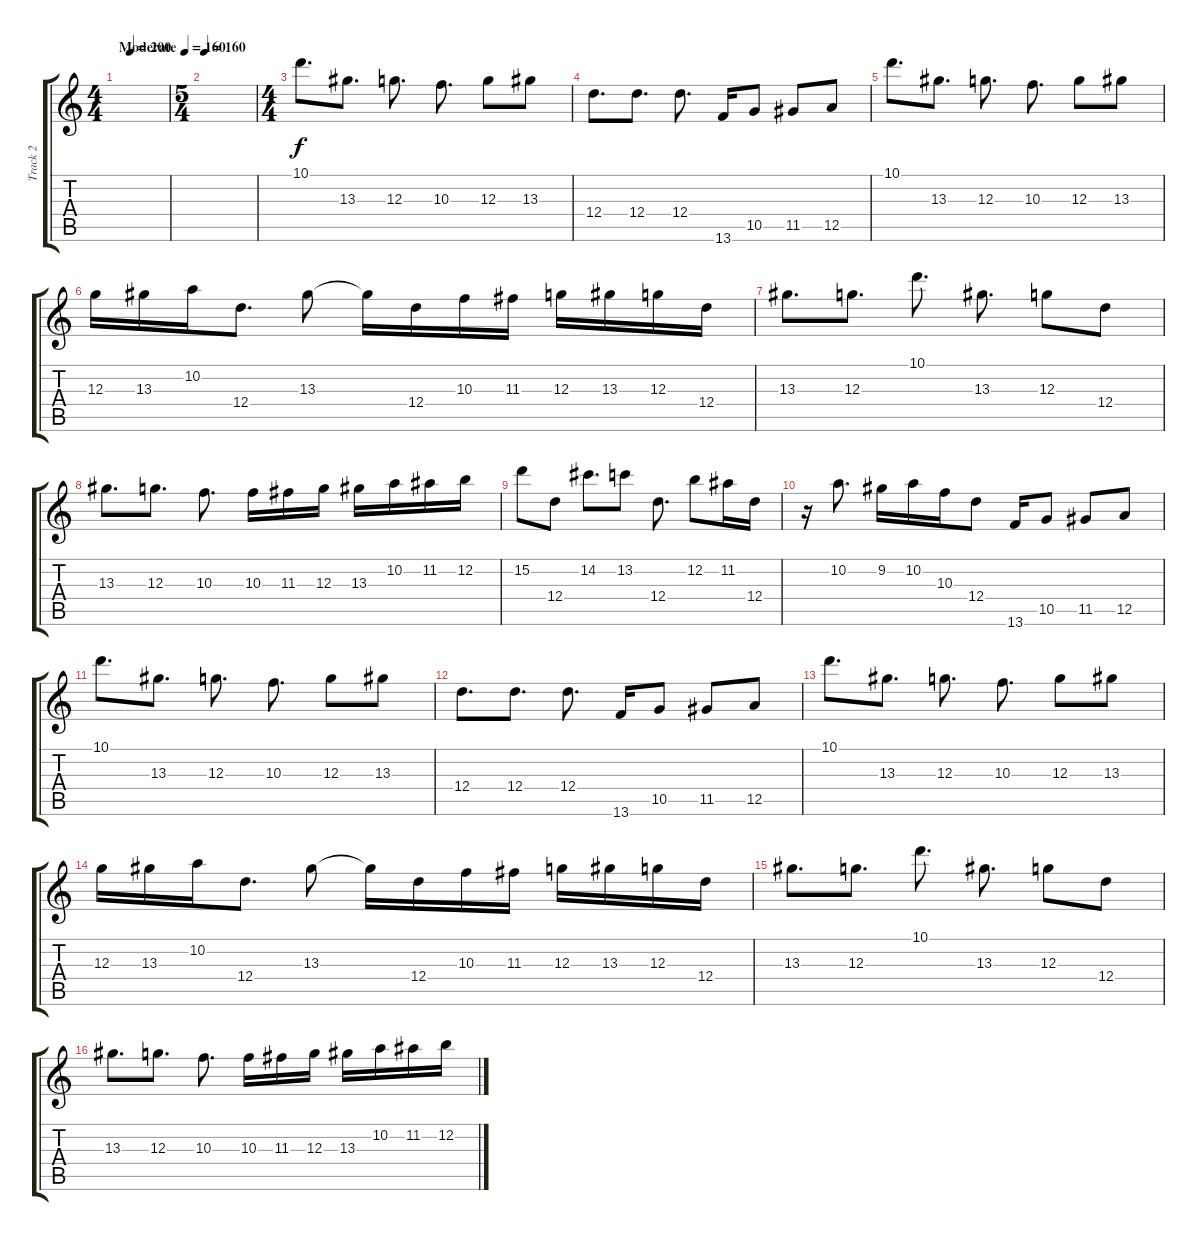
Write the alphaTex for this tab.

\track ("Track 2" "Track 2") {instrument electricguitarjazz}
\staff {score tabs}
\tuning (E4 B3 G3 D3 A2 E2) {hide}
\ts (4 4)
\tempo (160 "Moderate")
\tempo (200 0.25)
\tempo (160 "Moderate")
\clef g2
\ks c
|
\ts (5 4)
\tempo 160
|
\ts (4 4)
10.1.8{d} 13.3.8{d} 12.3.8{d} 10.3.8{d} 12.3.8 13.3.8 |
12.4.8{d} 12.4.8{d} 12.4.8{d} 13.6.16 10.5.8 11.5.8 12.5.8 |
10.1.8{d} 13.3.8{d} 12.3.8{d} 10.3.8{d} 12.3.8 13.3.8 |
12.3.16 13.3.16 10.2.16 12.4.8{d} 13.3.8 13.3{t}.16 12.4.16 10.3.16 11.3.16 12.3.16 13.3.16 12.3.16 12.4.16 |
13.3.8{d} 12.3.8{d} 10.1.8{d} 13.3.8{d} 12.3.8 12.4.8 |
13.3.8{d} 12.3.8{d} 10.3.8{d} 10.3.16 11.3.16 12.3.16 13.3.16 10.2.16 11.2.16 12.2.16 |
15.2.8 12.4.8 14.2.8{d} 13.2.8 12.4.8{d} 12.2.8 11.2.16 12.4.16 |
r.16 10.2.8{d} 9.2.16 10.2.16 10.3.16 12.4.8 13.6.16 10.5.8 11.5.8 12.5.8 |
10.1.8{d} 13.3.8{d} 12.3.8{d} 10.3.8{d} 12.3.8 13.3.8 |
12.4.8{d} 12.4.8{d} 12.4.8{d} 13.6.16 10.5.8 11.5.8 12.5.8 |
10.1.8{d} 13.3.8{d} 12.3.8{d} 10.3.8{d} 12.3.8 13.3.8 |
12.3.16 13.3.16 10.2.16 12.4.8{d} 13.3.8 13.3{t}.16 12.4.16 10.3.16 11.3.16 12.3.16 13.3.16 12.3.16 12.4.16 |
13.3.8{d} 12.3.8{d} 10.1.8{d} 13.3.8{d} 12.3.8 12.4.8 |
13.3.8{d} 12.3.8{d} 10.3.8{d} 10.3.16 11.3.16 12.3.16 13.3.16 10.2.16 11.2.16 12.2.16
